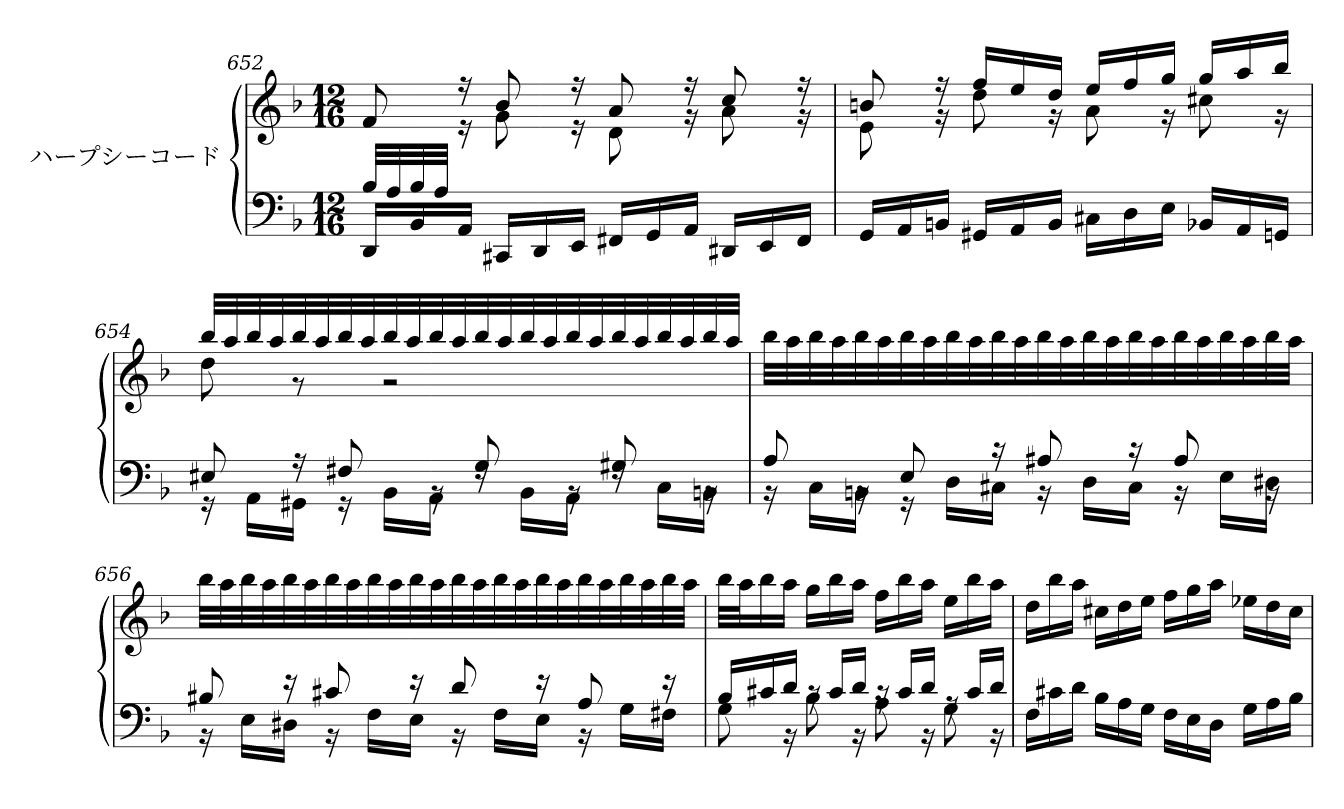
**kern	**kern
*part1	*part1
*staff2	*staff1
*I"ハープシーコード	*
*clefF4	*clefG2
*k[b-]	*k[b-]
*M12/16	*M12/16
=652	=652
*^	*^
32B-/LLL	16DD/LL	8f/	8ryy
32A/	.	.	.
32B-/	16BB-/	.	.
32A/JJJ	.	.	.
2ryy	16AA/JJ	16r	16re
.	16CC#X/LL	8b-/	8g\
.	16DD/	.	.
.	16EE/JJ	16r	16re
.	16FF#X/LL	8a/	8d\
.	16GG/	.	.
.	16AA/JJ	16r	16rg
.	16DD#X/LL	8cc/	8a\
8ryy	16EE/	.	.
.	16FF#/JJ	16r	16rg
*v	*v	*	*
!!LO:LB:g=z	!!
=653	=653	=653
16GG/LL	8bn/	8e\
16AA/	.	.
16BBn/JJ	16r	16rg
16GG#X/LL	16ff/LL	8dd\
16AA/	16ee/	.
16BB/JJ	16dd/JJ	16r
16C#X\LL	16ee/LL	8a\
16D\	16ff/	.
16E\JJ	16gg/JJ	16r
16BB-X/LL	16gg/LL	8cc#X\
16AA/	16aa/	.
16GGn/JJ	16bb-/JJ	16r
!!LO:LB:g=z	!!
=654	=654	=654
*^	*	*
8E#X/	16r	32bb-/LLL	8dd\
.	.	32aa/	.
.	16AA\LL	32bb-/	.
.	.	32aa/	.
16r	16GG#X\JJ	32bb-/	8r
.	.	32aa/	.
8F#X/	16r	32bb-/	.
.	.	32aa/	.
.	16BB-\LL	32bb-/	2r
.	.	32aa/	.
16rBB	16AA\JJ	32bb-/	.
.	.	32aa/	.
8G/	16rF	32bb-/	.
.	.	32aa/	.
.	16BB-\LL	32bb-/	.
.	.	32aa/	.
16rBB	16AA\JJ	32bb-/	.
.	.	32aa/	.
8G#X/	16rF	32bb-/	.
.	.	32aa/	.
.	16C\LL	32bb-/	.
.	.	32aa/	.
16rBB	16BBn\JJ	32bb-/	.
.	.	32aa/JJJ	.
*	*	*v	*v
!!LO:PB:g=z
=655	=655	=655
8A/	16r	32bb-\LLL
.	.	32aa\
.	16C\LL	32bb-\
.	.	32aa\
16rBB	16BBn\JJ	32bb-\
.	.	32aa\
8E/	16r	32bb-\
.	.	32aa\
.	16D\LL	32bb-\
.	.	32aa\
16r	16C#X\JJ	32bb-\
.	.	32aa\
8A#X/	16r	32bb-\
.	.	32aa\
.	16D\LL	32bb-\
.	.	32aa\
16r	16C#\JJ	32bb-\
.	.	32aa\
8A#/	16r	32bb-\
.	.	32aa\
.	16E\LL	32bb-\
.	.	32aa\
16rBB	16D#X\JJ	32bb-\
.	.	32aa\JJJ
!!LO:LB:g=z
=656	=656	=656
8B#X/	16r	32bb-\LLL
.	.	32aa\
.	16E\LL	32bb-\
.	.	32aa\
16r	16D#X\JJ	32bb-\
.	.	32aa\
8c#X/	16r	32bb-\
.	.	32aa\
.	16F\LL	32bb-\
.	.	32aa\
16r	16E\JJ	32bb-\
.	.	32aa\
8d/	16r	32bb-\
.	.	32aa\
.	16F\LL	32bb-\
.	.	32aa\
16r	16E\JJ	32bb-\
.	.	32aa\
8A/	16r	32bb-\
.	.	32aa\
.	16G\LL	32bb-\
.	.	32aa\
16r	16F#X\JJ	32bb-\
.	.	32aa\JJJ
!!LO:LB:g=z
=657	=657	=657
16B-/LL	8G\	32bb-\LLL
.	.	32aa\J
16c#X/	.	16bb-\
16d/JJ	16r	16aa\JJ
16rc	8B-\	16gg\LL
16c#/LL	.	16bb-\
16d/JJ	16r	16aa\JJ
16rc	8A\	16ff\LL
16c#/LL	.	16bb-\
16d/JJ	16r	16aa\JJ
16rA	8G\	16ee\LL
16c#/LL	.	16bb-\
16d/JJ	16r	16aa\JJ
*v	*v	*
=658	=658
16F\LL	16dd\LL
16c#X\	16bb-\
16d\JJ	16aa\JJ
16B-\LL	16cc#X\LL
16A\	16dd\
16G\JJ	16ee\JJ
16F\LL	16ff\LL
16E\	16gg\
16D\JJ	16aa\JJ
16G\LL	16ee-X\LL
16A\	16dd\
16B-\JJ	16cc#\JJ
=	=
*-	*-
